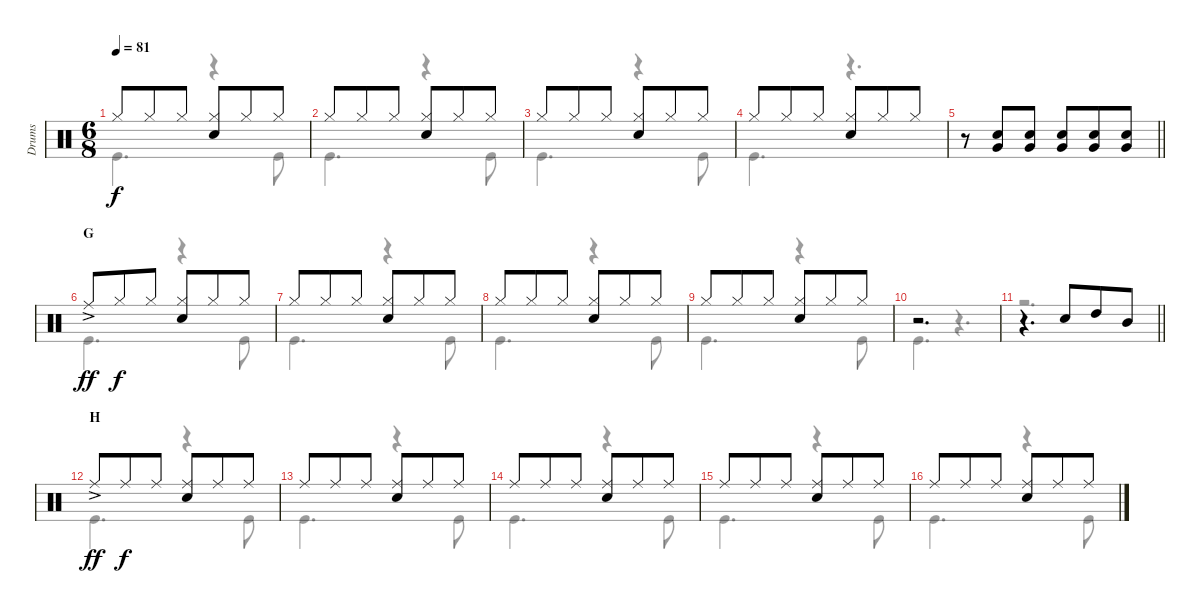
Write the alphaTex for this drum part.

\track ("Drums" "Drums") {instrument percussion}
\staff {score}
\articulation defaults
\voice
\ts (6 8)
\tempo 81
\clef neutral
\ks c "Hi-Hat (closed)".8{dy f} "Hi-Hat (closed)".8 "Hi-Hat (closed)".8
("Hi-Hat (closed)" "Snare (hit) 2").8 "Hi-Hat (closed)".8 "Hi-Hat (closed)".8 |
"Hi-Hat (closed)".8 "Hi-Hat (closed)".8 "Hi-Hat (closed)".8 ("Hi-Hat (closed)" "Snare (hit) 2").8 "Hi-Hat (closed)".8 "Hi-Hat (closed)".8 |
"Hi-Hat (closed)".8 "Hi-Hat (closed)".8 "Hi-Hat (closed)".8 ("Hi-Hat (closed)" "Snare (hit) 2").8 "Hi-Hat (closed)".8 "Hi-Hat (closed)".8 |
"Hi-Hat (closed)".8 "Hi-Hat (closed)".8 "Hi-Hat (closed)".8 ("Hi-Hat (closed)" "Snare (hit) 2").8 "Hi-Hat (closed)".8 "Hi-Hat (closed)".8 |
\barLineRight lightlight
r.8 ("Snare (hit) 2" "Very Low Tom (hit)").8 ("Snare (hit) 2" "Very Low Tom (hit)").8 ("Snare (hit) 2" "Very Low Tom (hit)").8 ("Snare (hit) 2" "Very Low Tom (hit)").8 ("Snare (hit) 2" "Very Low Tom (hit)").8 |
\section ("" "G")
"Ride (middle)"{ac}.8{dy ff} "Hi-Hat (closed)".8{dy f} "Hi-Hat (closed)".8 ("Hi-Hat (closed)" "Snare (hit) 2").8 "Hi-Hat (closed)".8 "Hi-Hat (closed)".8 |
"Hi-Hat (closed)".8 "Hi-Hat (closed)".8 "Hi-Hat (closed)".8 ("Hi-Hat (closed)" "Snare (hit) 2").8 "Hi-Hat (closed)".8 "Hi-Hat (closed)".8 |
"Hi-Hat (closed)".8 "Hi-Hat (closed)".8 "Hi-Hat (closed)".8 ("Hi-Hat (closed)" "Snare (hit) 2").8 "Hi-Hat (closed)".8 "Hi-Hat (closed)".8 |
"Hi-Hat (closed)".8 "Hi-Hat (closed)".8 "Hi-Hat (closed)".8 ("Hi-Hat (closed)" "Snare (hit) 2").8 "Hi-Hat (closed)".8 "Hi-Hat (closed)".8 |
r.2{d} |
\barLineRight lightlight
r.4{d} "Snare (hit) 2".8 "High Tom (hit)".8 "Mid Tom (hit)".8 |
\section ("" "H")
"Ride (middle)"{ac}.8{dy ff} "Ride (middle)".8{dy f} "Ride (middle)".8 ("Ride (middle)" "Snare (hit) 2").8 "Ride (middle)".8 "Ride (middle)".8 |
"Ride (middle)".8 "Ride (middle)".8 "Ride (middle)".8 ("Ride (middle)" "Snare (hit) 2").8 "Ride (middle)".8 "Ride (middle)".8 |
"Ride (middle)".8 "Ride (middle)".8 "Ride (middle)".8 ("Ride (middle)" "Snare (hit) 2").8 "Ride (middle)".8 "Ride (middle)".8 |
"Ride (middle)".8 "Ride (middle)".8 "Ride (middle)".8 ("Ride (middle)" "Snare (hit) 2").8 "Ride (middle)".8 "Ride (middle)".8 |
"Ride (middle)".8 "Ride (middle)".8 "Ride (middle)".8 ("Ride (middle)" "Snare (hit) 2").8 "Ride (middle)".8 "Ride (middle)".8
\voice
\clef neutral
\ottava regular
\simile none
\ks c "Kick (hit)".4{d dy f}
r.4 "Kick (hit)".8 |
"Kick (hit)".4{d} r.4 "Kick (hit)".8 |
"Kick (hit)".4{d} r.4 "Kick (hit)".8 |
"Kick (hit)".4{d} r.4{d} |
\barLineRight lightlight
|
"Kick (hit)".4{d} r.4 "Kick (hit)".8 |
"Kick (hit)".4{d} r.4 "Kick (hit)".8 |
"Kick (hit)".4{d} r.4 "Kick (hit)".8 |
"Kick (hit)".4{d} r.4 "Kick (hit)".8 |
"Kick (hit)".4{d} r.4{d} |
\barLineRight lightlight
r.2{d} |
"Kick (hit)".4{d} r.4 "Kick (hit)".8 |
"Kick (hit)".4{d} r.4 "Kick (hit)".8 |
"Kick (hit)".4{d} r.4 "Kick (hit)".8 |
"Kick (hit)".4{d} r.4 "Kick (hit)".8 |
"Kick (hit)".4{d} r.4 "Kick (hit)".8
